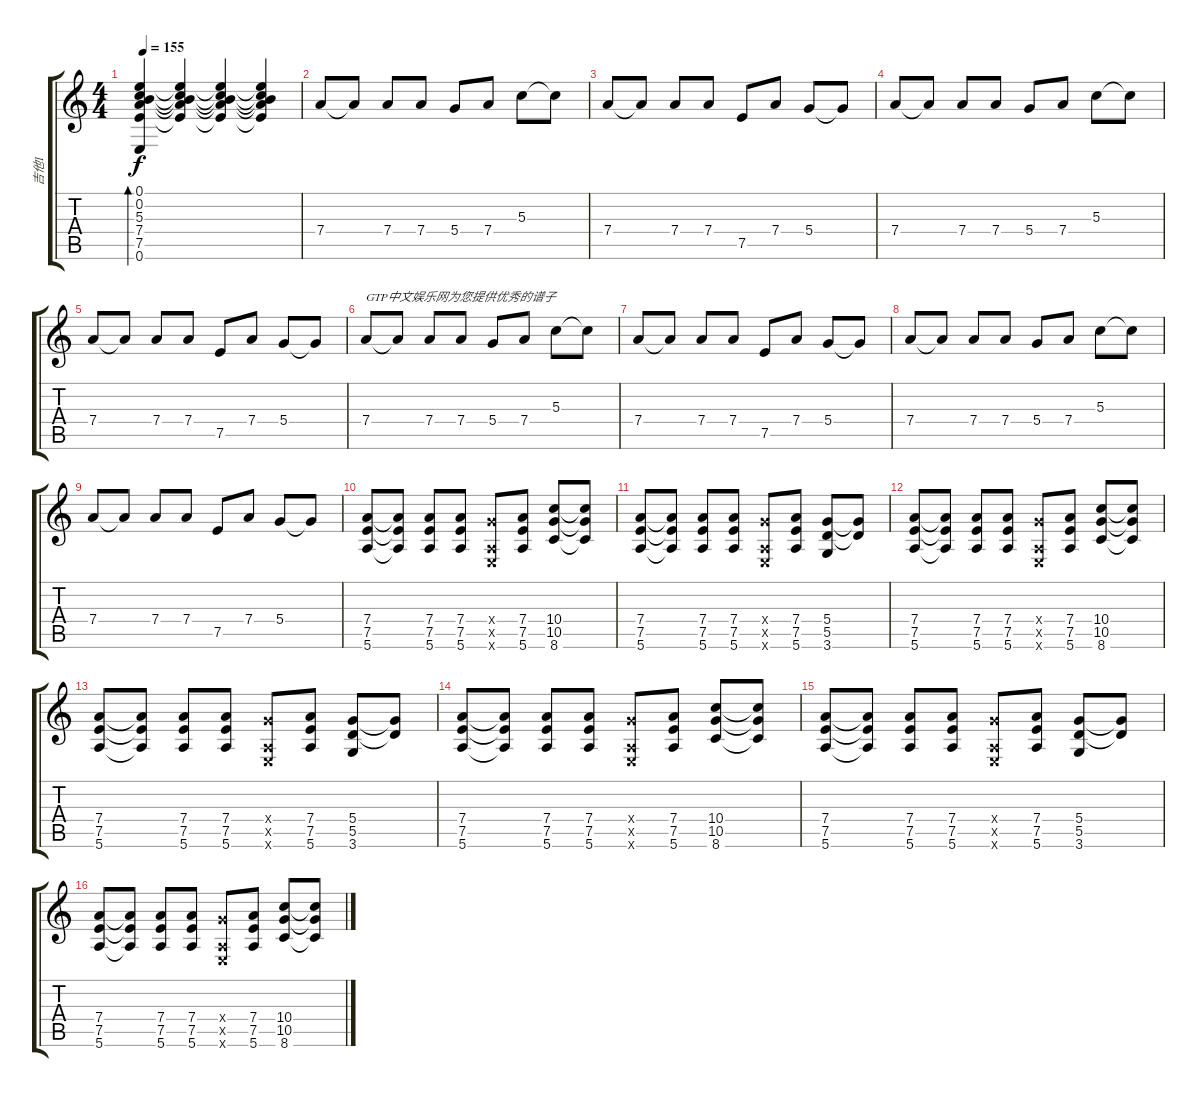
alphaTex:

\track ("吉他1" "吉他1") {instrument electricguitarjazz}
\staff {score tabs}
\tuning (E4 B3 G3 D3 A2 E2) {hide}
\ts (4 4)
\tempo 155
\clef g2
\ks c
(0.1 0.2 5.3 7.4 7.5 0.6).4{bd 480 dy f instrument electricguitarjazz} (0.1{t} 0.2{t} 5.3{t} 7.4{t} 7.5{t}).4 (0.1{t} 0.2{t} 5.3{t} 7.4{t} 7.5{t}).4 (0.1{t} 0.2{t} 5.3{t} 7.4{t} 7.5{t}).4 |
7.4.8 7.4{t}.8 7.4.8 7.4.8 5.4.8 7.4.8 5.3.8 5.3{t}.8 |
7.4.8 7.4{t}.8 7.4.8 7.4.8 7.5.8 7.4.8 5.4.8 5.4{t}.8 |
7.4.8 7.4{t}.8 7.4.8 7.4.8 5.4.8 7.4.8 5.3.8 5.3{t}.8 |
7.4.8 7.4{t}.8 7.4.8 7.4.8 7.5.8 7.4.8 5.4.8 5.4{t}.8 |
7.4.8{txt "GTP中文娱乐网为您提供优秀的谱子"} 7.4{t}.8 7.4.8 7.4.8 5.4.8 7.4.8 5.3.8 5.3{t}.8 |
7.4.8 7.4{t}.8 7.4.8 7.4.8 7.5.8 7.4.8 5.4.8 5.4{t}.8 |
7.4.8 7.4{t}.8 7.4.8 7.4.8 5.4.8 7.4.8 5.3.8 5.3{t}.8 |
7.4.8 7.4{t}.8 7.4.8 7.4.8 7.5.8 7.4.8 5.4.8 5.4{t}.8 |
(7.4 7.5 5.6).8{instrument overdrivenguitar} (7.4{t} 7.5{t} 5.6{t}).8 (7.4 7.5 5.6).8 (7.4 7.5 5.6).8 (5.4{x} 0.5{x} 0.6{x}).8 (7.4 7.5 5.6).8 (10.4 10.5 8.6).8 (10.4{t} 10.5{t} 8.6{t}).8 |
(7.4 7.5 5.6).8 (7.4{t} 7.5{t} 5.6{t}).8 (7.4 7.5 5.6).8 (7.4 7.5 5.6).8 (5.4{x} 0.5{x} 0.6{x}).8 (7.4 7.5 5.6).8 (5.4 5.5 3.6).8 (5.4{t} 5.5{t}).8 |
(7.4 7.5 5.6).8{instrument overdrivenguitar} (7.4{t} 7.5{t} 5.6{t}).8 (7.4 7.5 5.6).8 (7.4 7.5 5.6).8 (5.4{x} 0.5{x} 0.6{x}).8 (7.4 7.5 5.6).8 (10.4 10.5 8.6).8 (10.4{t} 10.5{t} 8.6{t}).8 |
(7.4 7.5 5.6).8 (7.4{t} 7.5{t} 5.6{t}).8 (7.4 7.5 5.6).8 (7.4 7.5 5.6).8 (5.4{x} 0.5{x} 0.6{x}).8 (7.4 7.5 5.6).8 (5.4 5.5 3.6).8 (5.4{t} 5.5{t}).8 |
(7.4 7.5 5.6).8{instrument overdrivenguitar} (7.4{t} 7.5{t} 5.6{t}).8 (7.4 7.5 5.6).8 (7.4 7.5 5.6).8 (5.4{x} 0.5{x} 0.6{x}).8 (7.4 7.5 5.6).8 (10.4 10.5 8.6).8 (10.4{t} 10.5{t} 8.6{t}).8 |
(7.4 7.5 5.6).8 (7.4{t} 7.5{t} 5.6{t}).8 (7.4 7.5 5.6).8 (7.4 7.5 5.6).8 (5.4{x} 0.5{x} 0.6{x}).8 (7.4 7.5 5.6).8 (5.4 5.5 3.6).8 (5.4{t} 5.5{t}).8 |
(7.4 7.5 5.6).8{instrument overdrivenguitar} (7.4{t} 7.5{t} 5.6{t}).8 (7.4 7.5 5.6).8 (7.4 7.5 5.6).8 (5.4{x} 0.5{x} 0.6{x}).8 (7.4 7.5 5.6).8 (10.4 10.5 8.6).8 (10.4{t} 10.5{t} 8.6{t}).8
